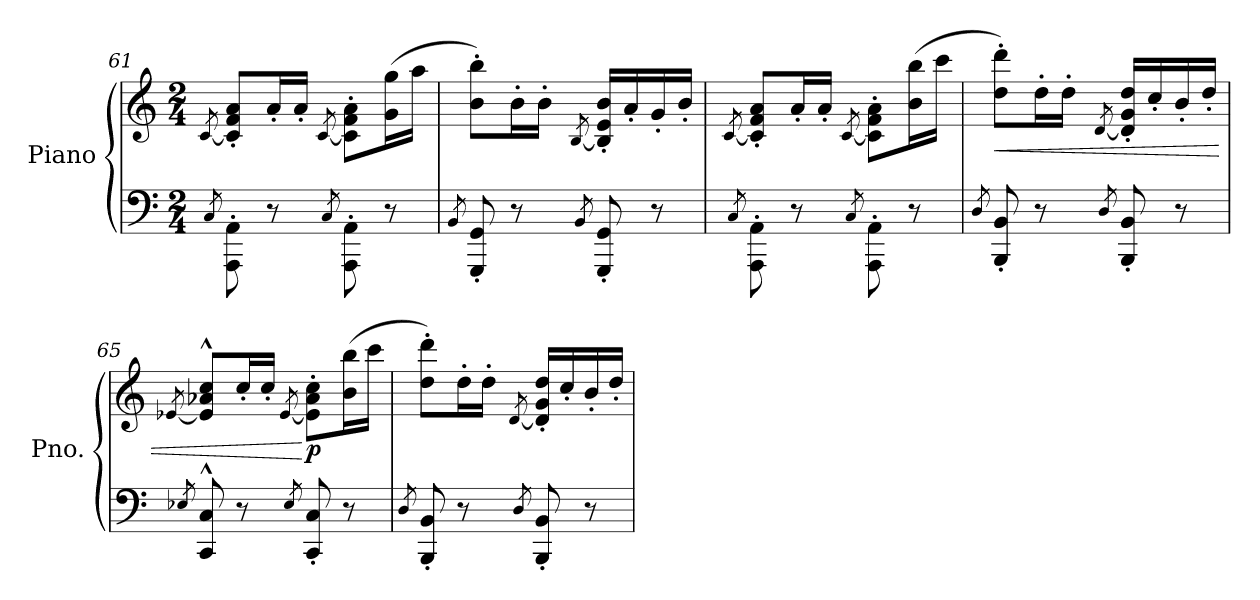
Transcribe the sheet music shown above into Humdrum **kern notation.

**kern	**kern	**dynam
*part1	*part1	*part1
*staff2	*staff1	*staff1/2
*I"Piano	*	*
*I'Pno.	*	*
!!LO:LB:g=z
*clefF4	*clefG2	*
*k[]	*k[]	*
*M2/4	*M2/4	*
=61	=61	=61
8qC/	[8qc/	.
8AAA\' 8AA\'	8c/]' 8f/' 8a/'L	.
8r	16a'/L	.
.	16a'/JJ	.
8qC/	[8qc/	.
8AAA\' 8AA\'	8c\]' 8f\' 8a\'L	.
8r	(>16g\ 16gg\L	.
.	16aa\JJ	.
=62	=62	=62
8qBB/	.	.
8GGG/' 8GG/'	8b\' 8bb\'L)	.
8r	16b'\L	.
.	16b'\JJ	.
8qBB/	[8qB/	.
8GGG/' 8GG/'	16B/]' 16e/' 16b/'LL	.
.	16a'/	.
8r	16g'/	.
.	16b'/JJ	.
=63	=63	=63
8qC/	[8qc/	.
8AAA\' 8AA\'	8c/]' 8f/' 8a/'L	.
8r	16a'/L	.
.	16a'/JJ	.
8qC/	[8qc/	.
8AAA\' 8AA\'	8c\]' 8f\' 8a\'L	.
8r	(>16b\ 16bb\L	.
.	16ccc\JJ	.
=64	=64	=64
8qD/	.	.
!	!	!LO:HP:b
8BBB/' 8BB/'	8dd\' 8ddd\'L)	<
8r	16dd'\L	.
.	16dd'\JJ	.
8qD/	[8qd/	.
8BBB/' 8BB/'	16d/]' 16g/' 16dd/'LL	.
.	16cc'/	.
8r	16b'/	.
.	16dd'/JJ	.
=65	=65	=65
8qE-X/	[8qe-X/	.
8CC/^^ 8C/^^	8e-/]^^ 8a-X/^^ 8cc/^^L	.
8r	16cc'/L	.
.	16cc'/JJ	.
8qE-/	[8qe-/	.
!	!	!LO:DY:n=1:b
8CC/' 8C/'	8e-\]' 8a-\' 8cc\'L	[ p
8r	(>16b\ 16bb\L	.
.	16ccc\JJ	.
!!LO:LB:g=z
=66	=66	=66
8qD/	.	.
8BBB/' 8BB/'	8dd\' 8ddd\'L)	.
8r	16dd'\L	.
.	16dd'\JJ	.
8qD/	[8qd/	.
8BBB/' 8BB/'	16d/]' 16g/' 16dd/'LL	.
.	16cc'/	.
8r	16b'/	.
.	16dd'/JJ	.
=	=	=
*-	*-	*-
